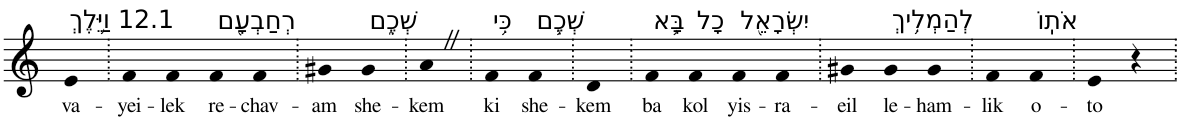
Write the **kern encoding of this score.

**kern	**text
*part1	*part1
*staff1	*staff1
*I"Piano	*
*I'Pno	*
*clefG2	*
*k[]	*
=1	=1
!LO:TX:a:t=12.1 וַיֵּ֥לֶךְ	!
!	!LO:LY:b
4e	va-
=2.	=2.
!	!LO:LY:b
4f	-yei-
!	!LO:LY:b
4f	-lek
!LO:TX:a:t=רְחַבְעָ֖ם	!
!	!LO:LY:b
4f	re-
!	!LO:LY:b
4f	-chav-
=3.	=3.
!	!LO:LY:b
4g#X	-am
!LO:TX:a:t=שְׁכֶ֑ם	!
!	!LO:LY:b
4g#	she-
=4.	=4.
!	!LO:LY:b
4aZ	-kem
=5.	=5.
!LO:TX:a:t=כִּ֥י	!
!	!LO:LY:b
4f	ki
!LO:TX:a:t=שְׁכֶ֛ם	!
!	!LO:LY:b
4f	she-
=6.	=6.
!	!LO:LY:b
4d	-kem
=7.	=7.
!LO:TX:a:t=בָּ֥א	!
!	!LO:LY:b
4f	ba
!LO:TX:a:t=כָל	!
!	!LO:LY:b
4f	kol
!LO:TX:a:t=יִשְׂרָאֵ֖ל	!
!	!LO:LY:b
4f	yis-
!	!LO:LY:b
4f	-ra-
=8.	=8.
!	!LO:LY:b
4g#X	-eil
!LO:TX:a:t=לְהַמְלִ֥יךְ	!
!	!LO:LY:b
4g#	le-
!	!LO:LY:b
4g#	-ham-
=9.	=9.
!	!LO:LY:b
4f	-lik
!LO:TX:a:t=אֹתֽוֹ	!
!	!LO:LY:b
4f	o-
=10.	=10.
!	!LO:LY:b
4e	-to
4r	.
=.	=.
*-	*-
